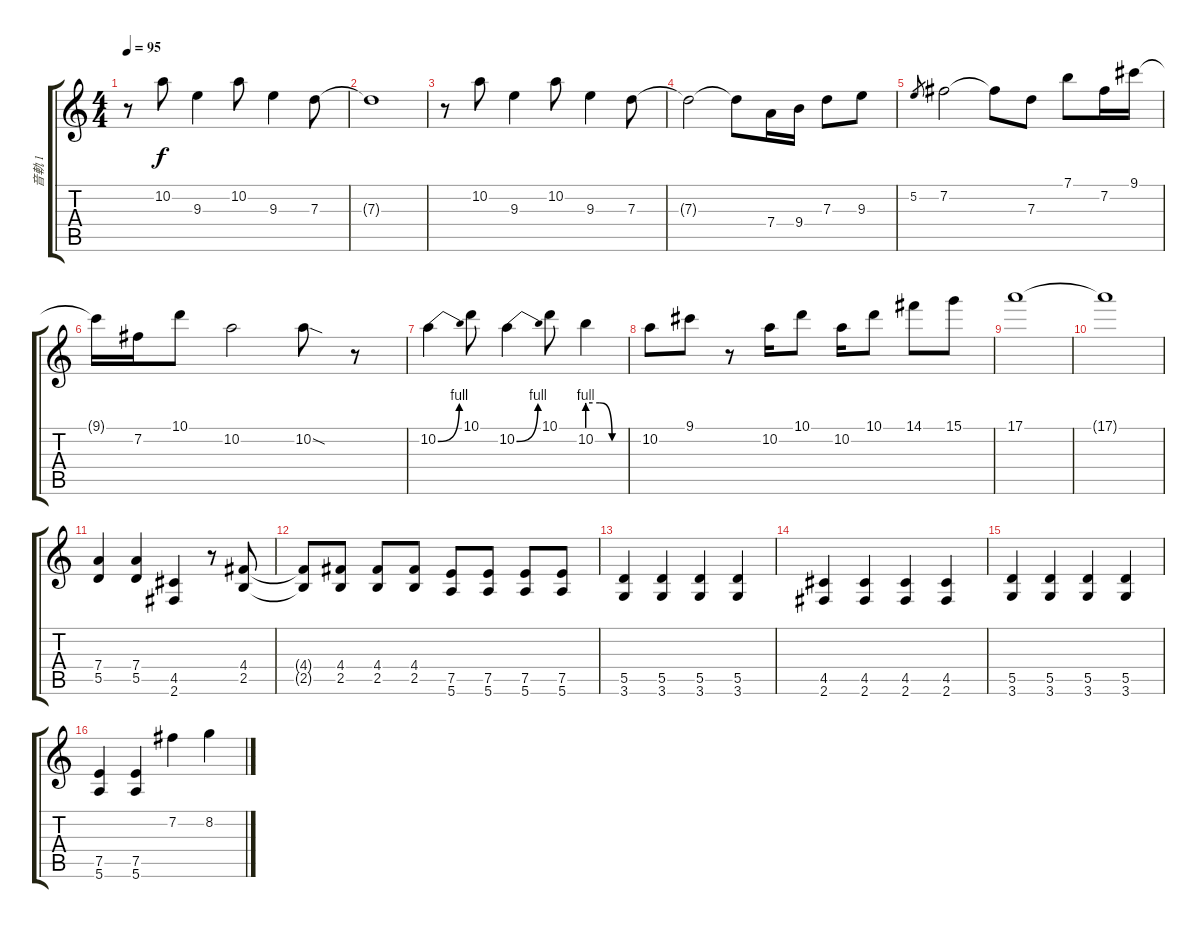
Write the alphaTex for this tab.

\track ("音軌 1" "音軌 1") {instrument electricguitarjazz}
\staff {score tabs}
\tuning (E4 B3 G3 D3 A2 E2) {hide}
\ts (4 4)
\tempo 95
\clef g2
\ks c
r.8{dy f} 10.2.8 9.3.4 10.2.8 9.3.4 7.3.8 |
7.3{t}.1 |
r.8 10.2.8 9.3.4 10.2.8 9.3.4 7.3.8 |
7.3{t}.2 7.3{t}.8 7.4.16 9.4.16 7.3.8 9.3.8 |
5.2.8{gr} 7.2.2 7.2{t}.8 7.3.8 7.1.8 7.2.16 9.1.16 |
9.1{t}.16 7.2.16 10.1.8 10.2.2 10.2{sod}.8 r.8 |
10.2{be (bend 0 0 60 4)}.4 10.1.8 10.2{be (bend 0 0 60 4)}.4 10.1.8 10.2{be (custom 0 4 20 4 40 0 60 0)}.4 |
10.2.8 9.1.8 r.8 10.2.16 10.1.8 10.2.16 10.1.8 14.1.8 15.1.8 |
17.1.1 |
17.1{t}.1 |
(7.4 5.5).4 (7.4 5.5).4 (4.5 2.6).4 r.8 (4.4 2.5).8 |
(4.4{t} 2.5{t}).8 (4.4 2.5).8 (4.4 2.5).8 (4.4 2.5).8 (7.5 5.6).8 (7.5 5.6).8 (7.5 5.6).8 (7.5 5.6).8 |
(5.5 3.6).4 (5.5 3.6).4 (5.5 3.6).4 (5.5 3.6).4 |
(4.5 2.6).4 (4.5 2.6).4 (4.5 2.6).4 (4.5 2.6).4 |
(5.5 3.6).4 (5.5 3.6).4 (5.5 3.6).4 (5.5 3.6).4 |
(7.5 5.6).4 (7.5 5.6).4 7.2.4 8.2.4
